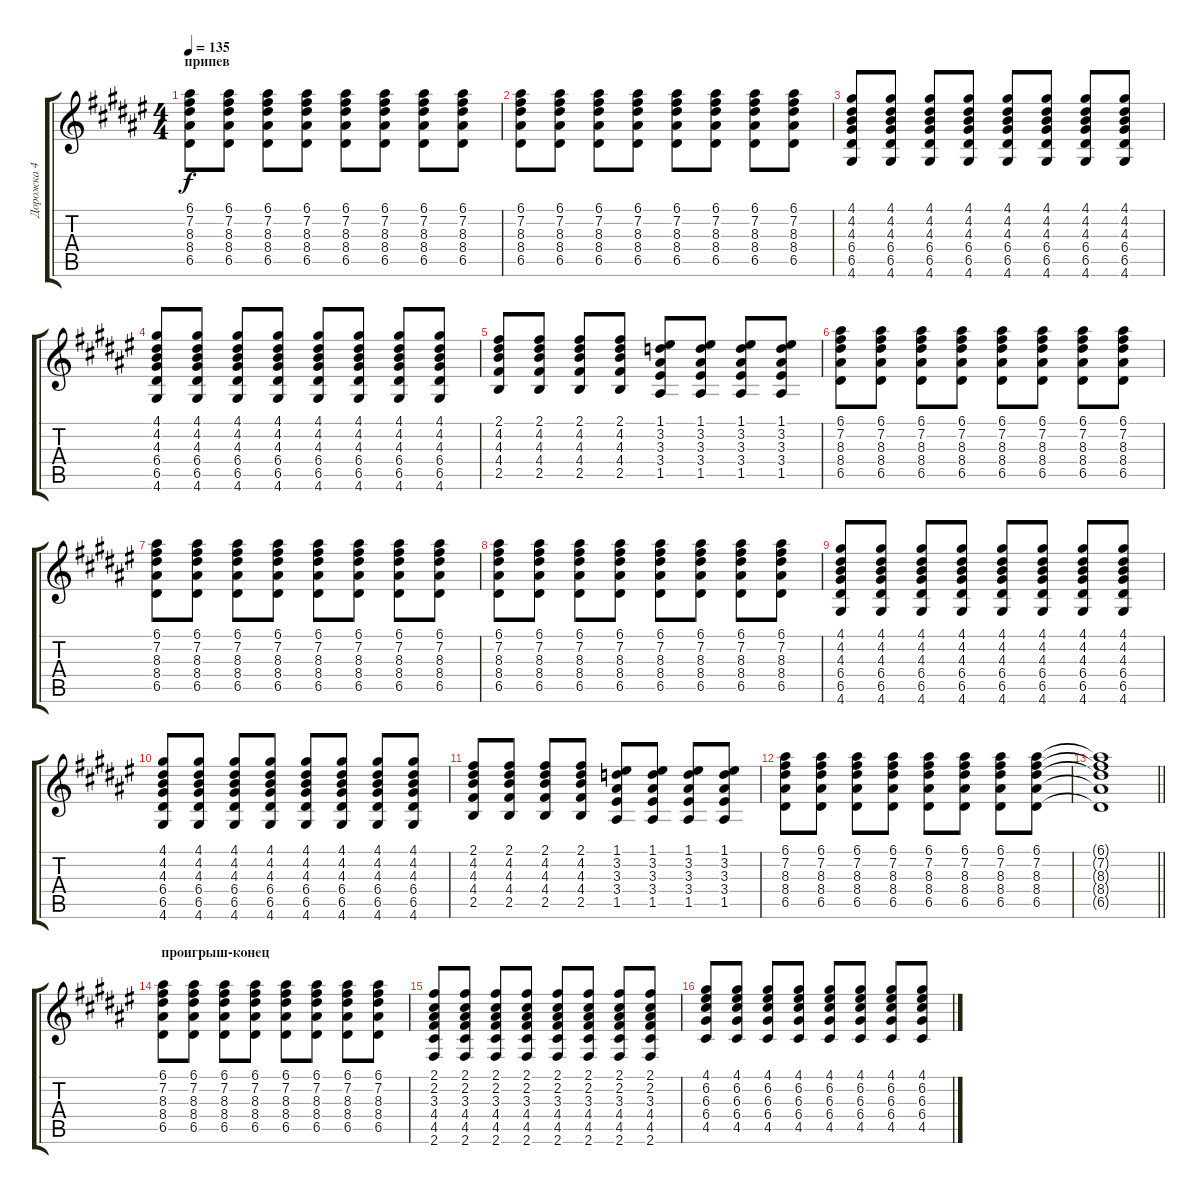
\track ("Дорожка 4" "Дорожка 4") {instrument acousticguitarsteel}
\staff {score tabs}
\tuning (E4 B3 G3 D3 A2 E2) {hide}
\ts (4 4)
\section ("" "припев")
\tempo 135
\clef g2
\ks d#minor
(6.1 7.2 8.3 8.4 6.5).8{dy f} (6.1 7.2 8.3 8.4 6.5).8 (6.1 7.2 8.3 8.4 6.5).8 (6.1 7.2 8.3 8.4 6.5).8 (6.1 7.2 8.3 8.4 6.5).8 (6.1 7.2 8.3 8.4 6.5).8 (6.1 7.2 8.3 8.4 6.5).8 (6.1 7.2 8.3 8.4 6.5).8 |
(6.1 7.2 8.3 8.4 6.5).8 (6.1 7.2 8.3 8.4 6.5).8 (6.1 7.2 8.3 8.4 6.5).8 (6.1 7.2 8.3 8.4 6.5).8 (6.1 7.2 8.3 8.4 6.5).8 (6.1 7.2 8.3 8.4 6.5).8 (6.1 7.2 8.3 8.4 6.5).8 (6.1 7.2 8.3 8.4 6.5).8 |
(4.1 4.2 4.3 6.4 6.5 4.6).8 (4.1 4.2 4.3 6.4 6.5 4.6).8 (4.1 4.2 4.3 6.4 6.5 4.6).8 (4.1 4.2 4.3 6.4 6.5 4.6).8 (4.1 4.2 4.3 6.4 6.5 4.6).8 (4.1 4.2 4.3 6.4 6.5 4.6).8 (4.1 4.2 4.3 6.4 6.5 4.6).8 (4.1 4.2 4.3 6.4 6.5 4.6).8 |
(4.1 4.2 4.3 6.4 6.5 4.6).8 (4.1 4.2 4.3 6.4 6.5 4.6).8 (4.1 4.2 4.3 6.4 6.5 4.6).8 (4.1 4.2 4.3 6.4 6.5 4.6).8 (4.1 4.2 4.3 6.4 6.5 4.6).8 (4.1 4.2 4.3 6.4 6.5 4.6).8 (4.1 4.2 4.3 6.4 6.5 4.6).8 (4.1 4.2 4.3 6.4 6.5 4.6).8 |
(2.1 4.2 4.3 4.4 2.5).8 (2.1 4.2 4.3 4.4 2.5).8 (2.1 4.2 4.3 4.4 2.5).8 (2.1 4.2 4.3 4.4 2.5).8 (1.1 3.2 3.3 3.4 1.5).8 (1.1 3.2 3.3 3.4 1.5).8 (1.1 3.2 3.3 3.4 1.5).8 (1.1 3.2 3.3 3.4 1.5).8 |
(6.1 7.2 8.3 8.4 6.5).8 (6.1 7.2 8.3 8.4 6.5).8 (6.1 7.2 8.3 8.4 6.5).8 (6.1 7.2 8.3 8.4 6.5).8 (6.1 7.2 8.3 8.4 6.5).8 (6.1 7.2 8.3 8.4 6.5).8 (6.1 7.2 8.3 8.4 6.5).8 (6.1 7.2 8.3 8.4 6.5).8 |
(6.1 7.2 8.3 8.4 6.5).8 (6.1 7.2 8.3 8.4 6.5).8 (6.1 7.2 8.3 8.4 6.5).8 (6.1 7.2 8.3 8.4 6.5).8 (6.1 7.2 8.3 8.4 6.5).8 (6.1 7.2 8.3 8.4 6.5).8 (6.1 7.2 8.3 8.4 6.5).8 (6.1 7.2 8.3 8.4 6.5).8 |
(6.1 7.2 8.3 8.4 6.5).8 (6.1 7.2 8.3 8.4 6.5).8 (6.1 7.2 8.3 8.4 6.5).8 (6.1 7.2 8.3 8.4 6.5).8 (6.1 7.2 8.3 8.4 6.5).8 (6.1 7.2 8.3 8.4 6.5).8 (6.1 7.2 8.3 8.4 6.5).8 (6.1 7.2 8.3 8.4 6.5).8 |
(4.1 4.2 4.3 6.4 6.5 4.6).8 (4.1 4.2 4.3 6.4 6.5 4.6).8 (4.1 4.2 4.3 6.4 6.5 4.6).8 (4.1 4.2 4.3 6.4 6.5 4.6).8 (4.1 4.2 4.3 6.4 6.5 4.6).8 (4.1 4.2 4.3 6.4 6.5 4.6).8 (4.1 4.2 4.3 6.4 6.5 4.6).8 (4.1 4.2 4.3 6.4 6.5 4.6).8 |
(4.1 4.2 4.3 6.4 6.5 4.6).8 (4.1 4.2 4.3 6.4 6.5 4.6).8 (4.1 4.2 4.3 6.4 6.5 4.6).8 (4.1 4.2 4.3 6.4 6.5 4.6).8 (4.1 4.2 4.3 6.4 6.5 4.6).8 (4.1 4.2 4.3 6.4 6.5 4.6).8 (4.1 4.2 4.3 6.4 6.5 4.6).8 (4.1 4.2 4.3 6.4 6.5 4.6).8 |
(2.1 4.2 4.3 4.4 2.5).8 (2.1 4.2 4.3 4.4 2.5).8 (2.1 4.2 4.3 4.4 2.5).8 (2.1 4.2 4.3 4.4 2.5).8 (1.1 3.2 3.3 3.4 1.5).8 (1.1 3.2 3.3 3.4 1.5).8 (1.1 3.2 3.3 3.4 1.5).8 (1.1 3.2 3.3 3.4 1.5).8 |
(6.1 7.2 8.3 8.4 6.5).8 (6.1 7.2 8.3 8.4 6.5).8 (6.1 7.2 8.3 8.4 6.5).8 (6.1 7.2 8.3 8.4 6.5).8 (6.1 7.2 8.3 8.4 6.5).8 (6.1 7.2 8.3 8.4 6.5).8 (6.1 7.2 8.3 8.4 6.5).8 (6.1 7.2 8.3 8.4 6.5).8 |
\barLineRight lightlight
(6.1{t} 7.2{t} 8.3{t} 8.4{t} 6.5{t}).1 |
\section ("" " проигрыш-конец")
(6.1 7.2 8.3 8.4 6.5).8 (6.1 7.2 8.3 8.4 6.5).8 (6.1 7.2 8.3 8.4 6.5).8 (6.1 7.2 8.3 8.4 6.5).8 (6.1 7.2 8.3 8.4 6.5).8 (6.1 7.2 8.3 8.4 6.5).8 (6.1 7.2 8.3 8.4 6.5).8 (6.1 7.2 8.3 8.4 6.5).8 |
(2.1 2.2 3.3 4.4 4.5 2.6).8 (2.1 2.2 3.3 4.4 4.5 2.6).8 (2.1 2.2 3.3 4.4 4.5 2.6).8 (2.1 2.2 3.3 4.4 4.5 2.6).8 (2.1 2.2 3.3 4.4 4.5 2.6).8 (2.1 2.2 3.3 4.4 4.5 2.6).8 (2.1 2.2 3.3 4.4 4.5 2.6).8 (2.1 2.2 3.3 4.4 4.5 2.6).8 |
(4.1 6.2 6.3 6.4 4.5).8 (4.1 6.2 6.3 6.4 4.5).8 (4.1 6.2 6.3 6.4 4.5).8 (4.1 6.2 6.3 6.4 4.5).8 (4.1 6.2 6.3 6.4 4.5).8 (4.1 6.2 6.3 6.4 4.5).8 (4.1 6.2 6.3 6.4 4.5).8 (4.1 6.2 6.3 6.4 4.5).8
